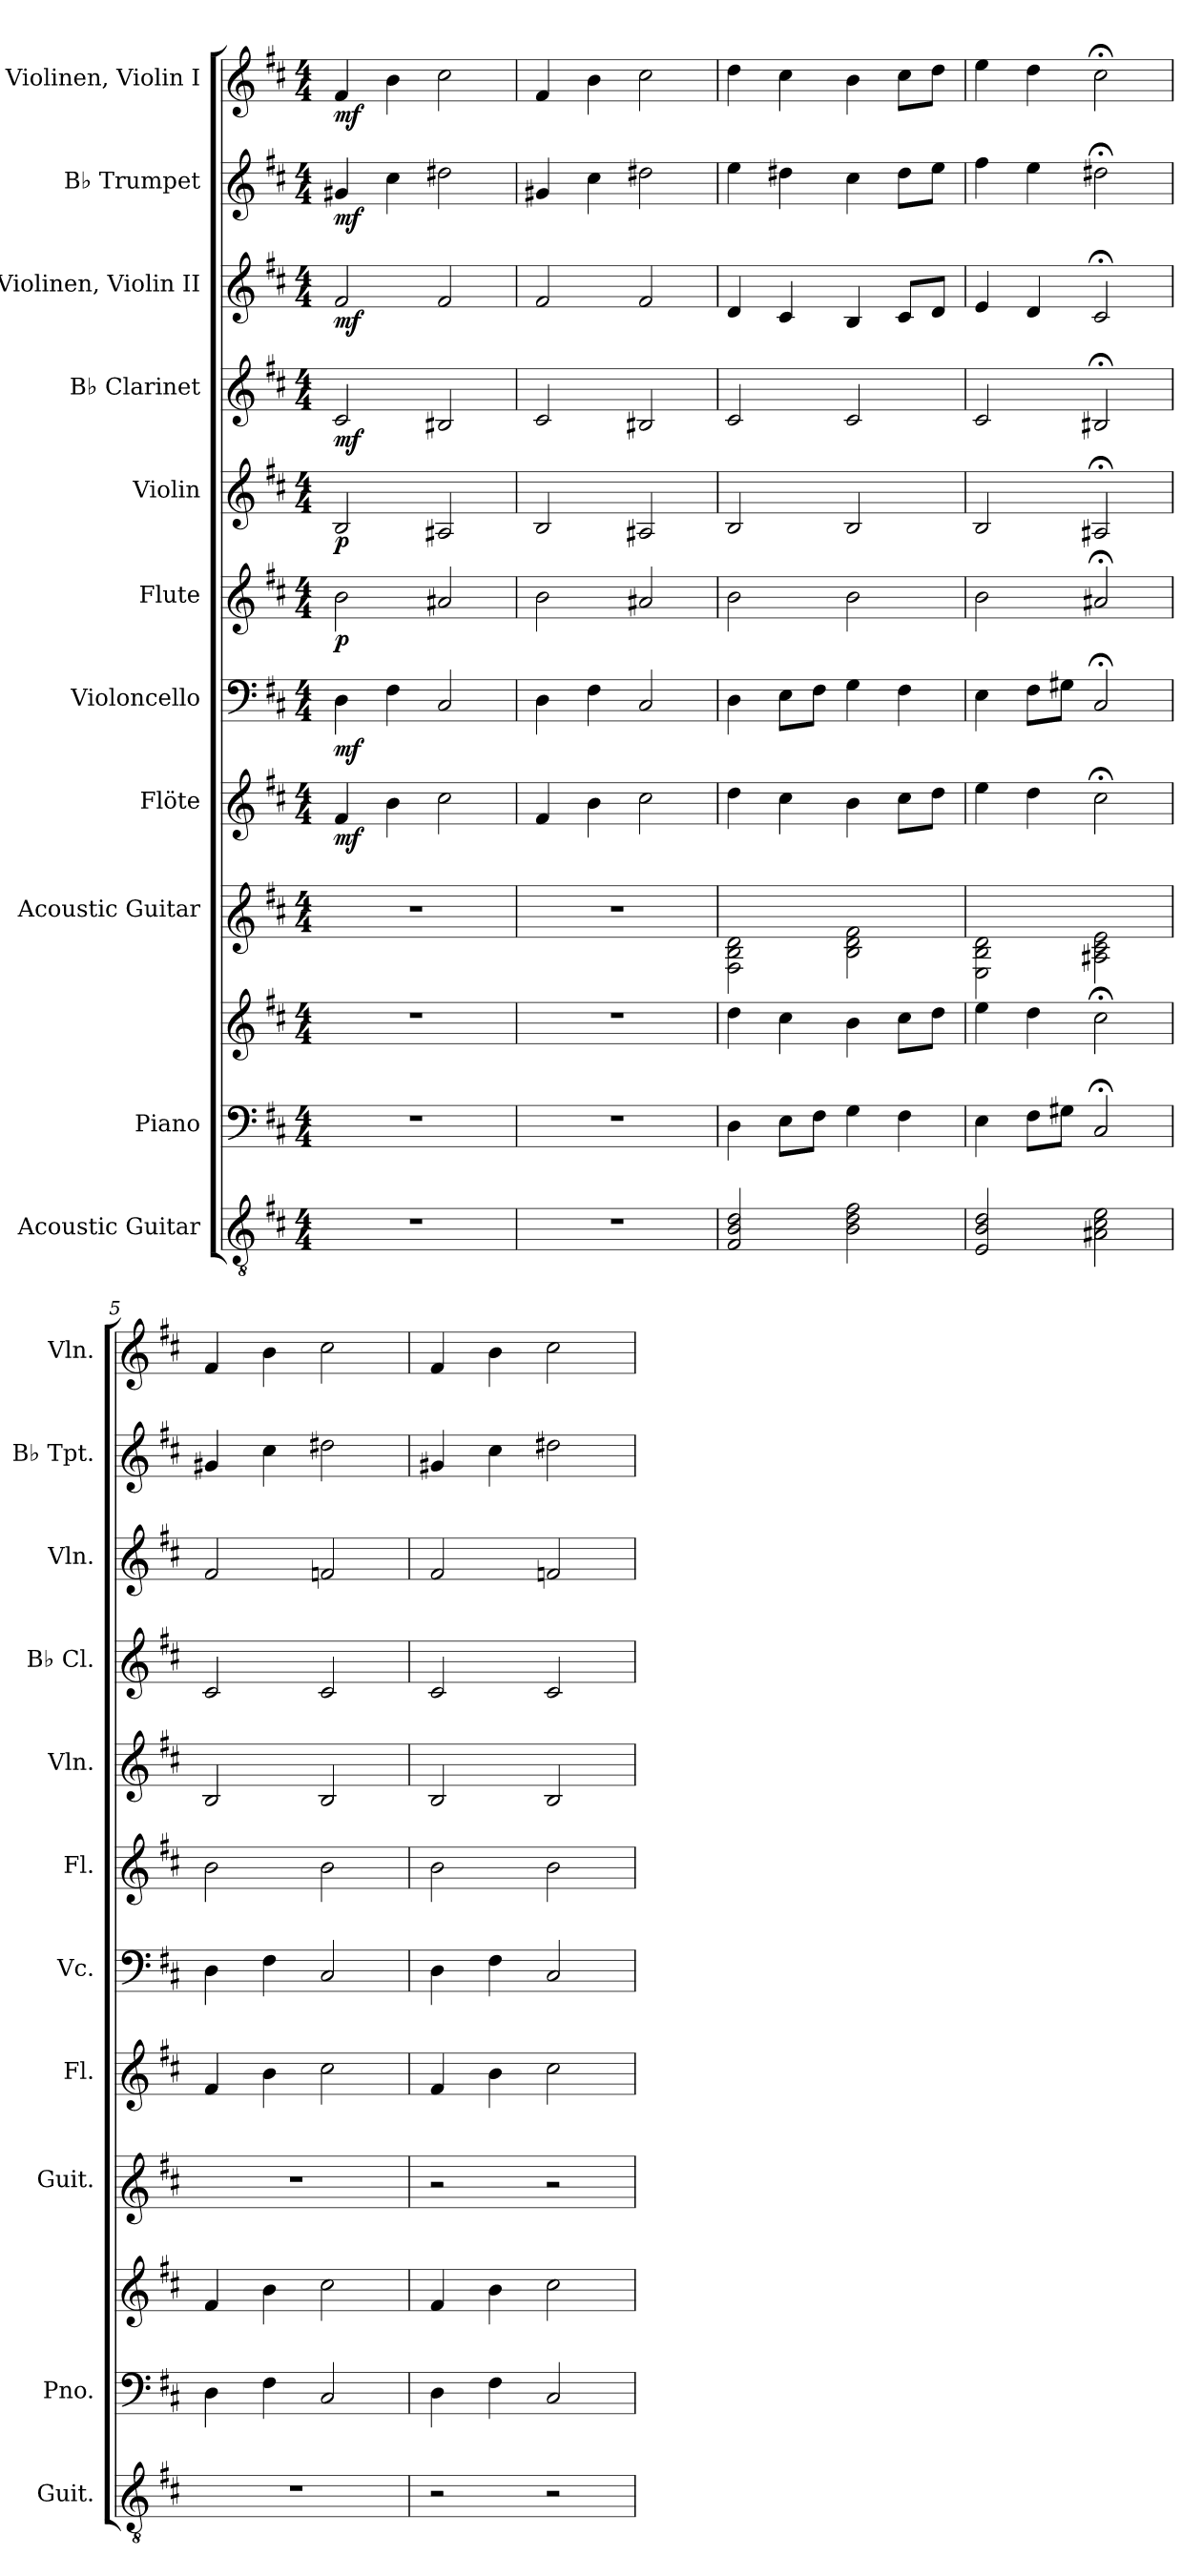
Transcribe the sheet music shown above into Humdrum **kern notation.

**kern	**kern	**kern	**kern	**kern	**dynam	**kern	**dynam	**kern	**dynam	**kern	**dynam	**kern	**dynam	**kern	**dynam	**kern	**dynam	**kern	**dynam
*part11	*part10	*part10	*part9	*part8	*part8	*part7	*part7	*part6	*part6	*part5	*part5	*part4	*part4	*part3	*part3	*part2	*part2	*part1	*part1
*staff12	*staff11	*staff10	*staff9	*staff8	*staff8	*staff7	*staff7	*staff6	*staff6	*staff5	*staff5	*staff4	*staff4	*staff3	*staff3	*staff2	*staff2	*staff1	*staff1
*I"Acoustic Guitar	*I"Piano	*	*I"Acoustic Guitar	*I"Flöte	*	*I"Violoncello	*	*I"Flute	*	*I"Violin	*	*I"B♭ Clarinet	*	*I"Violinen, Violin II	*	*I"B♭ Trumpet	*	*I"Violinen, Violin I	*
*I'Guit.	*I'Pno.	*	*I'Guit.	*I'Fl.	*	*I'Vc.	*	*I'Fl.	*	*I'Vln.	*	*I'B♭ Cl.	*	*I'Vln.	*	*I'B♭ Tpt.	*	*I'Vln.	*
*	*	*	*stria6	*	*	*	*	*	*	*	*	*	*	*	*	*	*	*	*
*clefGv2	*clefF4	*clefG2	*	*clefG2	*	*clefF4	*	*clefG2	*	*clefG2	*	*clefG2	*	*clefG2	*	*clefG2	*	*clefG2	*
*	*	*	*	*	*	*	*	*	*	*	*	*ITrd1c2	*	*	*	*ITrd1c2	*	*	*
*k[f#c#]	*k[f#c#]	*k[f#c#]	*k[f#c#]	*k[f#c#]	*	*k[f#c#]	*	*k[f#c#]	*	*k[f#c#]	*	*k[]	*	*k[f#c#]	*	*k[]	*	*k[f#c#]	*
*M4/4	*M4/4	*M4/4	*M4/4	*M4/4	*	*M4/4	*	*M4/4	*	*M4/4	*	*M4/4	*	*M4/4	*	*M4/4	*	*M4/4	*
*MM40	*MM40	*MM40	*MM40	*MM40	*	*MM40	*	*MM40	*	*MM40	*	*MM40	*	*MM40	*	*MM40	*	*MM40	*
=1	=1	=1	=1	=1	=1	=1	=1	=1	=1	=1	=1	=1	=1	=1	=1	=1	=1	=1	=1
!	!	!	!	!	!LO:DY:b	!	!LO:DY:b	!	!LO:DY:b	!	!LO:DY:b	!	!LO:DY:b	!	!LO:DY:b	!	!LO:DY:b	!	!LO:DY:b
1r	1r	1r	1r	4f#/	mf	4D\	mf	2b\	p	2B/	p	2B/	mf	2f#/	mf	4f#X/	mf	4f#/	mf
.	.	.	.	4b\	.	4F#\	.	.	.	.	.	.	.	.	.	4b\	.	4b\	.
.	.	.	.	2cc#\	.	2C#/	.	2a#X/	.	2A#X/	.	2A#X/	.	2f#/	.	2cc#X\	.	2cc#\	.
=2	=2	=2	=2	=2	=2	=2	=2	=2	=2	=2	=2	=2	=2	=2	=2	=2	=2	=2	=2
1r	1r	1r	1r	4f#/	.	4D\	.	2b\	.	2B/	.	2B/	.	2f#/	.	4f#X/	.	4f#/	.
.	.	.	.	4b\	.	4F#\	.	.	.	.	.	.	.	.	.	4b\	.	4b\	.
.	.	.	.	2cc#\	.	2C#/	.	2a#X/	.	2A#X/	.	2A#X/	.	2f#/	.	2cc#X\	.	2cc#\	.
=3	=3	=3	=3	=3	=3	=3	=3	=3	=3	=3	=3	=3	=3	=3	=3	=3	=3	=3	=3
2F#/ 2B/ 2d/	4D\	4dd\	2F#\ 2B\ 2d\	4dd\	.	4D\	.	2b\	.	2B/	.	2B/	.	4d/	.	4dd\	.	4dd\	.
.	8E\L	4cc#\	.	4cc#\	.	8E\L	.	.	.	.	.	.	.	4c#/	.	4cc#X\	.	4cc#\	.
.	8F#\J	.	.	.	.	8F#\J	.	.	.	.	.	.	.	.	.	.	.	.	.
2B\ 2d\ 2f#\	4G\	4b\	2B\ 2d\ 2f#\	4b\	.	4G\	.	2b\	.	2B/	.	2B/	.	4B/	.	4b\	.	4b\	.
.	4F#\	8cc#\L	.	8cc#\L	.	4F#\	.	.	.	.	.	.	.	8c#/L	.	8cc#\L	.	8cc#\L	.
.	.	8dd\J	.	8dd\J	.	.	.	.	.	.	.	.	.	8d/J	.	8dd\J	.	8dd\J	.
=4	=4	=4	=4	=4	=4	=4	=4	=4	=4	=4	=4	=4	=4	=4	=4	=4	=4	=4	=4
2E/ 2B/ 2d/	4E\	4ee\	2E\ 2B\ 2d\	4ee\	.	4E\	.	2b\	.	2B/	.	2B/	.	4e/	.	4ee\	.	4ee\	.
.	8F#\L	4dd\	.	4dd\	.	8F#\L	.	.	.	.	.	.	.	4d/	.	4dd\	.	4dd\	.
.	8G#X\J	.	.	.	.	8G#X\J	.	.	.	.	.	.	.	.	.	.	.	.	.
2A#X\ 2c#\ 2e\	2C#;</	2cc#;<\	2A#\ 2c#\ 2e\	2cc#;<\	.	2C#;</	.	2a#X;</	.	2A#X;</	.	2A#X;</	.	2c#;</	.	2cc#X;<\	.	2cc#;<\	.
=5	=5	=5	=5	=5	=5	=5	=5	=5	=5	=5	=5	=5	=5	=5	=5	=5	=5	=5	=5
1r	4D\	4f#/	1r	4f#/	.	4D\	.	2b\	.	2B/	.	2B/	.	2f#/	.	4f#X/	.	4f#/	.
.	4F#\	4b\	.	4b\	.	4F#\	.	.	.	.	.	.	.	.	.	4b\	.	4b\	.
.	2C#/	2cc#\	.	2cc#\	.	2C#/	.	2b\	.	2B/	.	2B/	.	2fn/	.	2cc#X\	.	2cc#\	.
=6	=6	=6	=6	=6	=6	=6	=6	=6	=6	=6	=6	=6	=6	=6	=6	=6	=6	=6	=6
2r	4D\	4f#/	2r	4f#/	.	4D\	.	2b\	.	2B/	.	2B/	.	2f#/	.	4f#X/	.	4f#/	.
.	4F#\	4b\	.	4b\	.	4F#\	.	.	.	.	.	.	.	.	.	4b\	.	4b\	.
2r	2C#/	2cc#\	2r	2cc#\	.	2C#/	.	2b\	.	2B/	.	2B/	.	2fn/	.	2cc#X\	.	2cc#\	.
=	=	=	=	=	=	=	=	=	=	=	=	=	=	=	=	=	=	=	=
*-	*-	*-	*-	*-	*-	*-	*-	*-	*-	*-	*-	*-	*-	*-	*-	*-	*-	*-	*-
